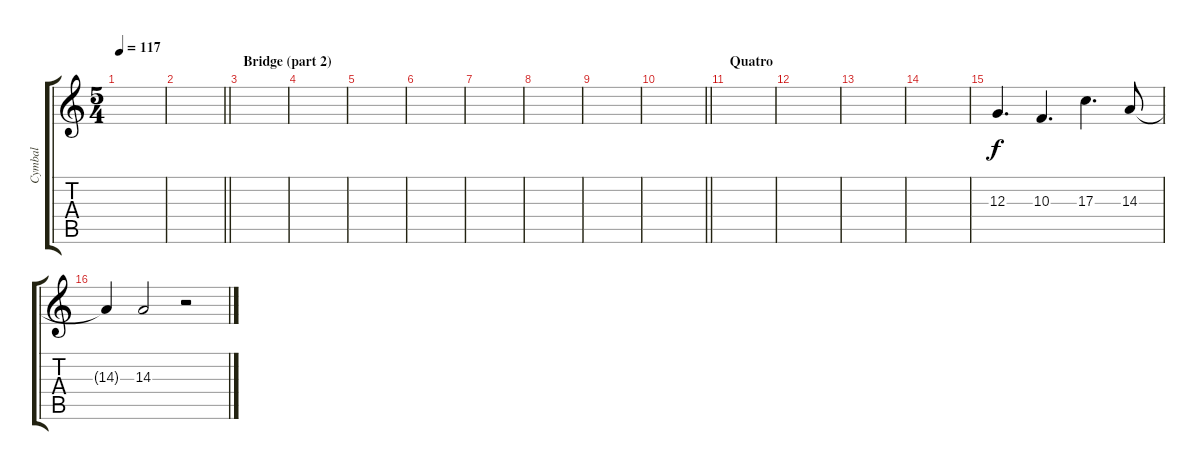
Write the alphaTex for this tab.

\track ("Cymbal" "Cymbal") {instrument vibraphone}
\staff {score tabs}
\tuning (E4 B3 G3 D3 A2 D2) {hide}
\ts (5 4)
\tempo 117
\clef g2
\ks c
|
\barLineRight lightlight
|
\section ("" "Bridge (part 2)")
|
|
|
|
|
|
|
\barLineRight lightlight
|
\section ("" "Quatro")
|
|
|
|
12.3.4{d} 10.3.4{d} 17.3.4{d} 14.3.8 |
14.3{t}.4 14.3.2 r.2
